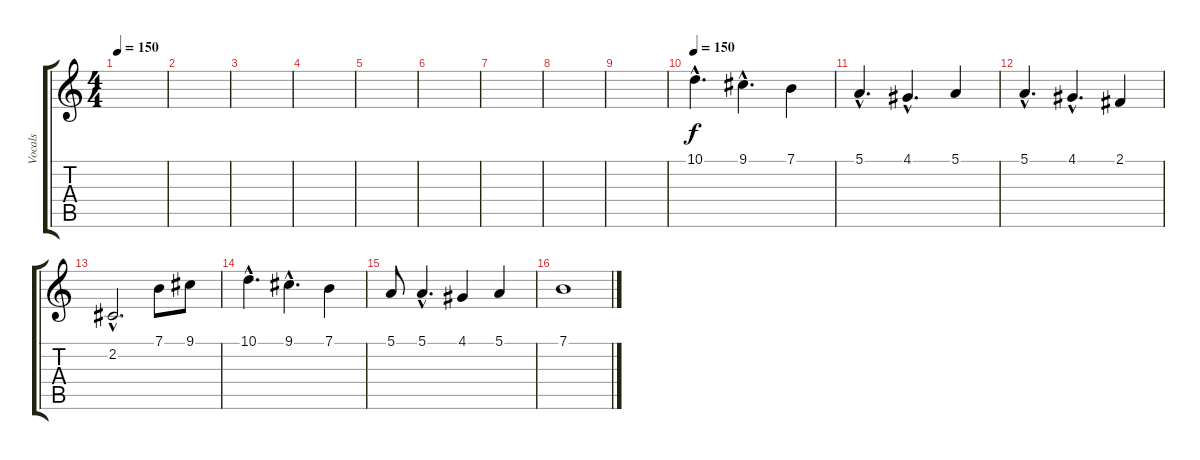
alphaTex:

\track ("Vocals" "Vocals") {instrument lead6voice}
\staff {score tabs}
\tuning (E4 B3 G3 D3 A2 E2) {hide}
\ts (4 4)
\tempo 150
\clef g2
\ks c
|
|
|
|
|
|
|
|
|
\tempo 150
10.1{hac}.4{d} 9.1{hac}.4{d} 7.1.4 |
5.1{hac}.4{d} 4.1{hac}.4{d} 5.1.4 |
5.1{hac}.4{d} 4.1{hac}.4{d} 2.1.4 |
2.2{hac}.2{d} 7.1.8 9.1.8 |
10.1{hac}.4{d} 9.1{hac}.4{d} 7.1.4 |
5.1.8 5.1{hac}.4{d} 4.1.4 5.1.4 |
7.1.1
